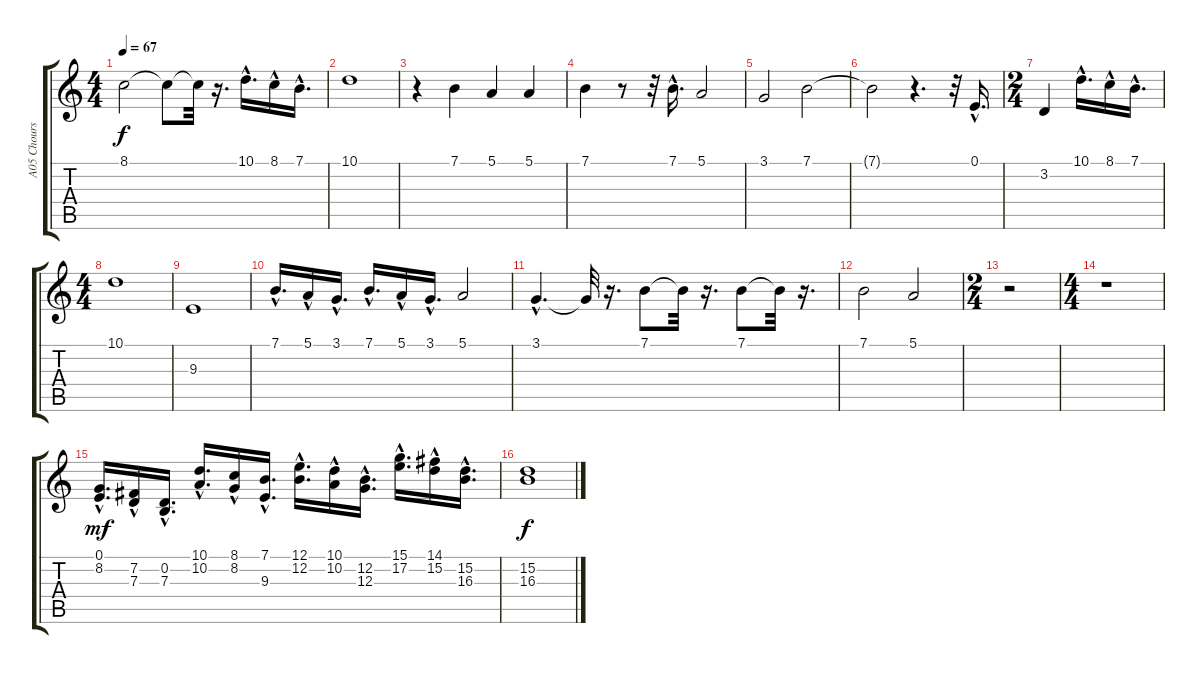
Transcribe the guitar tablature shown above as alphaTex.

\track ("A05 Chours 1" "A05 Chours") {instrument choiraahs}
\staff {score tabs}
\tuning (E4 B3 G3 D3 A2 E2) {hide}
\ts (4 4)
\tempo 67
\clef g2
\ks c
8.1.2{dy f} 8.1{t}.8 8.1{t}.32 r.16{d} 10.1{hac}.16{d} 8.1{hac}.16 7.1{hac}.16{d} |
10.1.1 |
r.4 7.1.4 5.1.4 5.1.4 |
7.1.4 r.8 r.32 7.1{hac}.16{d} 5.1.2 |
3.1.2 7.1.2 |
7.1{t}.2 r.4{d} r.32 0.1{hac}.16{d} |
\ts (2 4)
3.2.4 10.1{hac}.16{d} 8.1{hac}.16 7.1{hac}.16{d} |
\ts (4 4)
10.1.1 |
9.3.1 |
7.1{hac}.16{d} 5.1{hac}.16 3.1{hac}.16{d} 7.1{hac}.16{d} 5.1{hac}.16 3.1{hac}.16{d} 5.1.2 |
3.1{hac}.4{d} 3.1{t}.32 r.16{d} 7.1.8 7.1{t}.32 r.16{d} 7.1.8 7.1{t}.32 r.16{d} |
7.1.2 5.1.2 |
\ts (2 4)
r.2 |
\ts (4 4)
r.1 |
(0.1{hac} 8.2{hac}).16{d dy mf} (7.2{hac} 7.3{hac}).16 (0.2{hac} 7.3{hac}).16{d} (10.1{hac} 10.2{hac}).16{d} (8.1{hac} 8.2{hac}).16 (7.1{hac} 9.3{hac}).16{d} (12.1{hac} 12.2{hac}).16{d} (10.1{hac} 10.2{hac}).16 (12.2{hac} 12.3{hac}).16{d} (15.1{hac} 17.2{hac}).16{d} (14.1{hac} 15.2{hac}).16 (15.2{hac} 16.3{hac}).16{d} |
(15.2 16.3).1{dy f}
